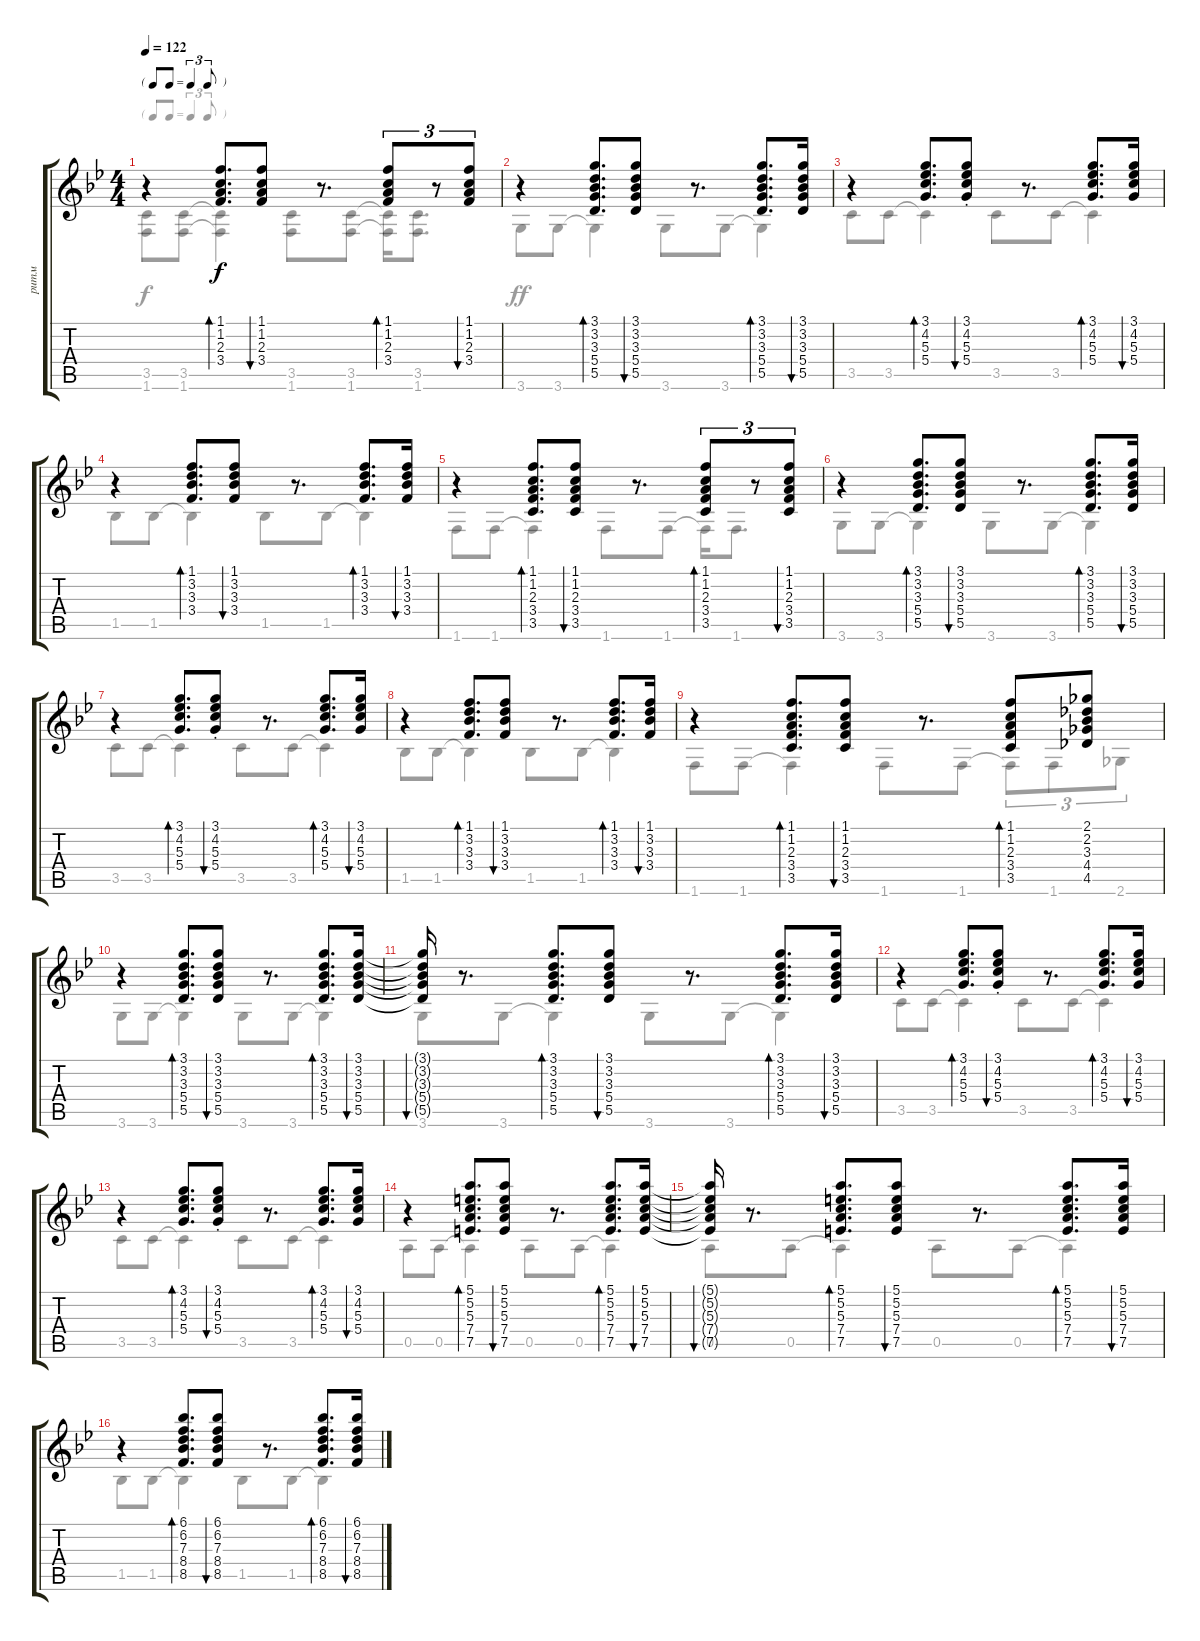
\track ("ритм" "ритм") {instrument acousticguitarsteel}
\staff {score tabs}
\tuning (E4 B3 G3 D3 A2 E2) {hide}
\voice
\ts (4 4)
\tf triplet8th
\tempo 122
\clef g2
\ks gminor
r.4{dy f} (1.1 1.2 2.3 3.4).8{d bd 60} (1.1 1.2 2.3 3.4).8{bu 60} r.8{d} (1.1 1.2 2.3 3.4).8{tu (3 2) bd 60} r.8{tu (3 2)} (1.1 1.2 2.3 3.4).8{tu (3 2) bu 60} |
r.4 (3.1 3.2 3.3 5.4 5.5).8{d bd 60} (3.1 3.2 3.3 5.4 5.5).8{bu 60} r.8{d} (3.1 3.2 3.3 5.4 5.5).8{d bd 60} (3.1 3.2 3.3 5.4 5.5).16{bu 60} |
r.4 (3.1 4.2 5.3 5.4).8{d bd 60} (3.1{st} 4.2{st} 5.3{st} 5.4{st}).8{bu 60} r.8{d} (3.1 4.2 5.3 5.4).8{d bd 60} (3.1 4.2 5.3 5.4).16{bu 60} |
r.4 (1.1 3.2 3.3 3.4).8{d bd 60} (1.1 3.2 3.3 3.4).8{bu 60} r.8{d} (1.1 3.2 3.3 3.4).8{d bd 60} (1.1 3.2 3.3 3.4).16{bu 60} |
r.4 (1.1 1.2 2.3 3.4 3.5).8{d bd 60} (1.1 1.2 2.3 3.4 3.5).8{bu 60} r.8{d} (1.1 1.2 2.3 3.4 3.5).8{tu (3 2) bd 60} r.8{tu (3 2)} (1.1 1.2 2.3 3.4 3.5).8{tu (3 2) bu 60} |
r.4 (3.1 3.2 3.3 5.4 5.5).8{d bd 60} (3.1 3.2 3.3 5.4 5.5).8{bu 60} r.8{d} (3.1 3.2 3.3 5.4 5.5).8{d bd 60} (3.1 3.2 3.3 5.4 5.5).16{bu 60} |
r.4 (3.1 4.2 5.3 5.4).8{d bd 60} (3.1{st} 4.2{st} 5.3{st} 5.4{st}).8{bu 60} r.8{d} (3.1 4.2 5.3 5.4).8{d bd 60} (3.1 4.2 5.3 5.4).16{bu 60} |
r.4 (1.1 3.2 3.3 3.4).8{d bd 60} (1.1 3.2 3.3 3.4).8{bu 60} r.8{d} (1.1 3.2 3.3 3.4).8{d bd 60} (1.1 3.2 3.3 3.4).16{bu 60} |
r.4 (1.1 1.2 2.3 3.4 3.5).8{d bd 60} (1.1 1.2 2.3 3.4 3.5).8{bu 60} r.8{d} (1.1 1.2 2.3 3.4 3.5).8{bd 60} (2.1 2.2 3.3 4.4 4.5).8 |
r.4 (3.1 3.2 3.3 5.4 5.5).8{d bd 60} (3.1 3.2 3.3 5.4 5.5).8{bu 60} r.8{d} (3.1 3.2 3.3 5.4 5.5).8{d bd 60} (3.1 3.2 3.3 5.4 5.5).16{bu 60} |
(3.1{t} 3.2{t} 3.3{t} 5.4{t} 5.5{t}).16{bu 60} r.8{d} (3.1 3.2 3.3 5.4 5.5).8{d bd 60} (3.1 3.2 3.3 5.4 5.5).8{bu 60} r.8{d} (3.1 3.2 3.3 5.4 5.5).8{d bd 60} (3.1 3.2 3.3 5.4 5.5).16{bu 60} |
r.4 (3.1 4.2 5.3 5.4).8{d bd 60} (3.1{st} 4.2{st} 5.3{st} 5.4{st}).8{bu 60} r.8{d} (3.1 4.2 5.3 5.4).8{d bd 60} (3.1 4.2 5.3 5.4).16{bu 60} |
r.4 (3.1 4.2 5.3 5.4).8{d bd 60} (3.1{st} 4.2{st} 5.3{st} 5.4{st}).8{bu 60} r.8{d} (3.1 4.2 5.3 5.4).8{d bd 60} (3.1 4.2 5.3 5.4).16{bu 60} |
r.4 (5.1 5.2 5.3 7.4 7.5).8{d bd 60} (5.1 5.2 5.3 7.4 7.5).8{bu 60} r.8{d} (5.1 5.2 5.3 7.4 7.5).8{d bd 60} (5.1 5.2 5.3 7.4 7.5).16{bu 60} |
(5.1{t} 5.2{t} 5.3{t} 7.4{t} 7.5{t}).16{bu 60} r.8{d} (5.1 5.2 5.3 7.4 7.5).8{d bd 60} (5.1 5.2 5.3 7.4 7.5).8{bu 60} r.8{d} (5.1 5.2 5.3 7.4 7.5).8{d bd 60} (5.1 5.2 5.3 7.4 7.5).16{bu 60} |
r.4 (6.1 6.2 7.3 8.4 8.5).8{d bd 60} (6.1 6.2 7.3 8.4 8.5).8{bu 60} r.8{d} (6.1 6.2 7.3 8.4 8.5).8{d bd 60} (6.1 6.2 7.3 8.4 8.5).16{bu 60}
\voice
\clef g2
\ottava regular
\simile none
\ks gminor
(3.5 1.6).8{dy f} (3.5 1.6).8 (3.5{t} 1.6{t}).4 (3.5 1.6).8 (3.5 1.6).8 (3.5{t} 1.6{t}).16 (3.5 1.6).8{d} |
3.6.8{dy ff} 3.6.8 3.6{t}.4 3.6.8 3.6.8 3.6{t}.4 |
3.5.8 3.5.8 3.5{t}.4 3.5.8 3.5.8 3.5{t}.4 |
1.5.8 1.5.8 1.5{t}.4 1.5.8 1.5.8 1.5{t}.4 |
1.6.8 1.6.8 1.6{t}.4 1.6.8 1.6.8 1.6{t}.16 1.6.8{d} |
3.6.8 3.6.8 3.6{t}.4 3.6.8 3.6.8 3.6{t}.4 |
3.5.8 3.5.8 3.5{t}.4 3.5.8 3.5.8 3.5{t}.4 |
1.5.8 1.5.8 1.5{t}.4 1.5.8 1.5.8 1.5{t}.4 |
1.6.8 1.6.8 1.6{t}.4 1.6.8 1.6.8 1.6{t}.8{tu (3 2)} 1.6.8{tu (3 2)} 2.6.8{tu (3 2)} |
3.6.8 3.6.8 3.6{t}.4 3.6.8 3.6.8 3.6{t}.4 |
3.6.8 3.6.8 3.6{t}.4 3.6.8 3.6.8 3.6{t}.4 |
3.5.8 3.5.8 3.5{t}.4 3.5.8 3.5.8 3.5{t}.4 |
3.5.8 3.5.8 3.5{t}.4 3.5.8 3.5.8 3.5{t}.4 |
0.5.8 0.5.8 0.5{t}.4 0.5.8 0.5.8 0.5{t}.4 |
0.5.8 0.5.8 0.5{t}.4 0.5.8 0.5.8 0.5{t}.4 |
1.5.8 1.5.8 1.5{t}.4 1.5.8 1.5.8 1.5{t}.4
